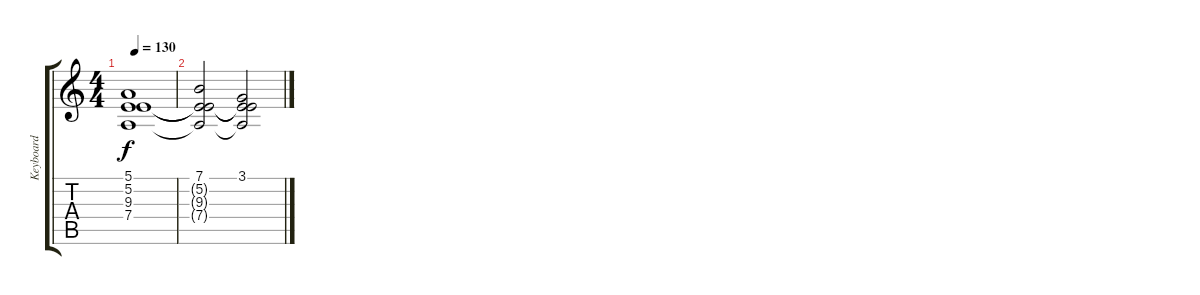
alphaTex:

\track ("Keyboard" "Keyboard") {instrument lead5charang}
\staff {score tabs}
\tuning (E4 B3 G3 D3 A2 E2) {hide}
\ts (4 4)
\tempo 130
\clef g2
\ks c
(5.1 5.2 9.3 7.4).1{dy f} |
(7.1 5.2{t} 9.3{t} 7.4{t}).2 (3.1 5.2{t} 9.3{t} 7.4{t}).2
